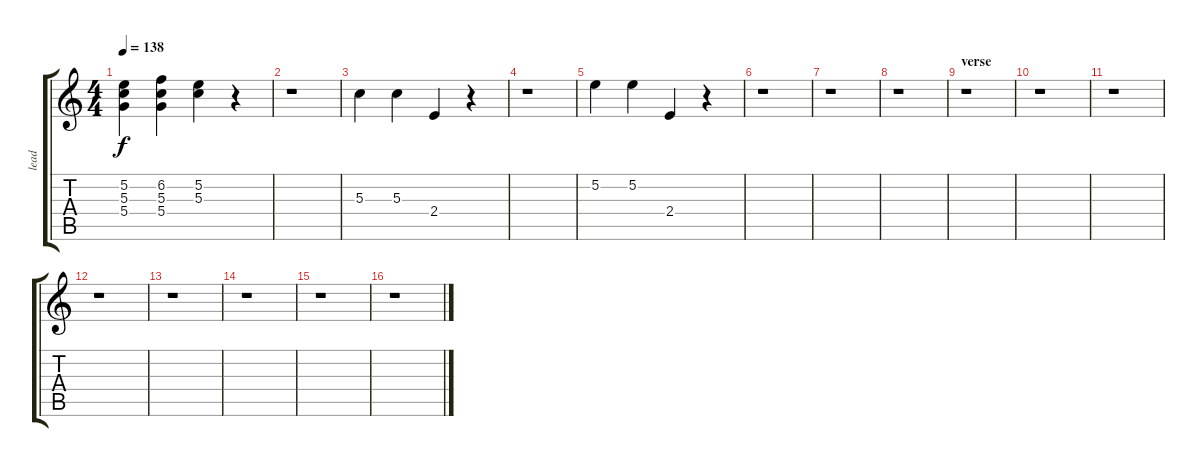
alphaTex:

\track ("lead" "lead") {instrument overdrivenguitar}
\staff {score tabs}
\tuning (E4 B3 G3 D3 A2 E2) {hide}
\ts (4 4)
\tempo 138
\clef g2
\ks c
(5.2 5.3 5.4).4{dy f instrument overdrivenguitar} (6.2 5.3 5.4).4 (5.2 5.3).4 r.4 |
r.1 |
5.3.4 5.3.4 2.4.4 r.4 |
r.1 |
5.2.4 5.2.4 2.4.4 r.4 |
r.1 |
r.1 |
r.1 |
\section ("" "verse")
r.1 |
r.1 |
r.1 |
r.1 |
r.1 |
r.1 |
r.1 |
r.1
